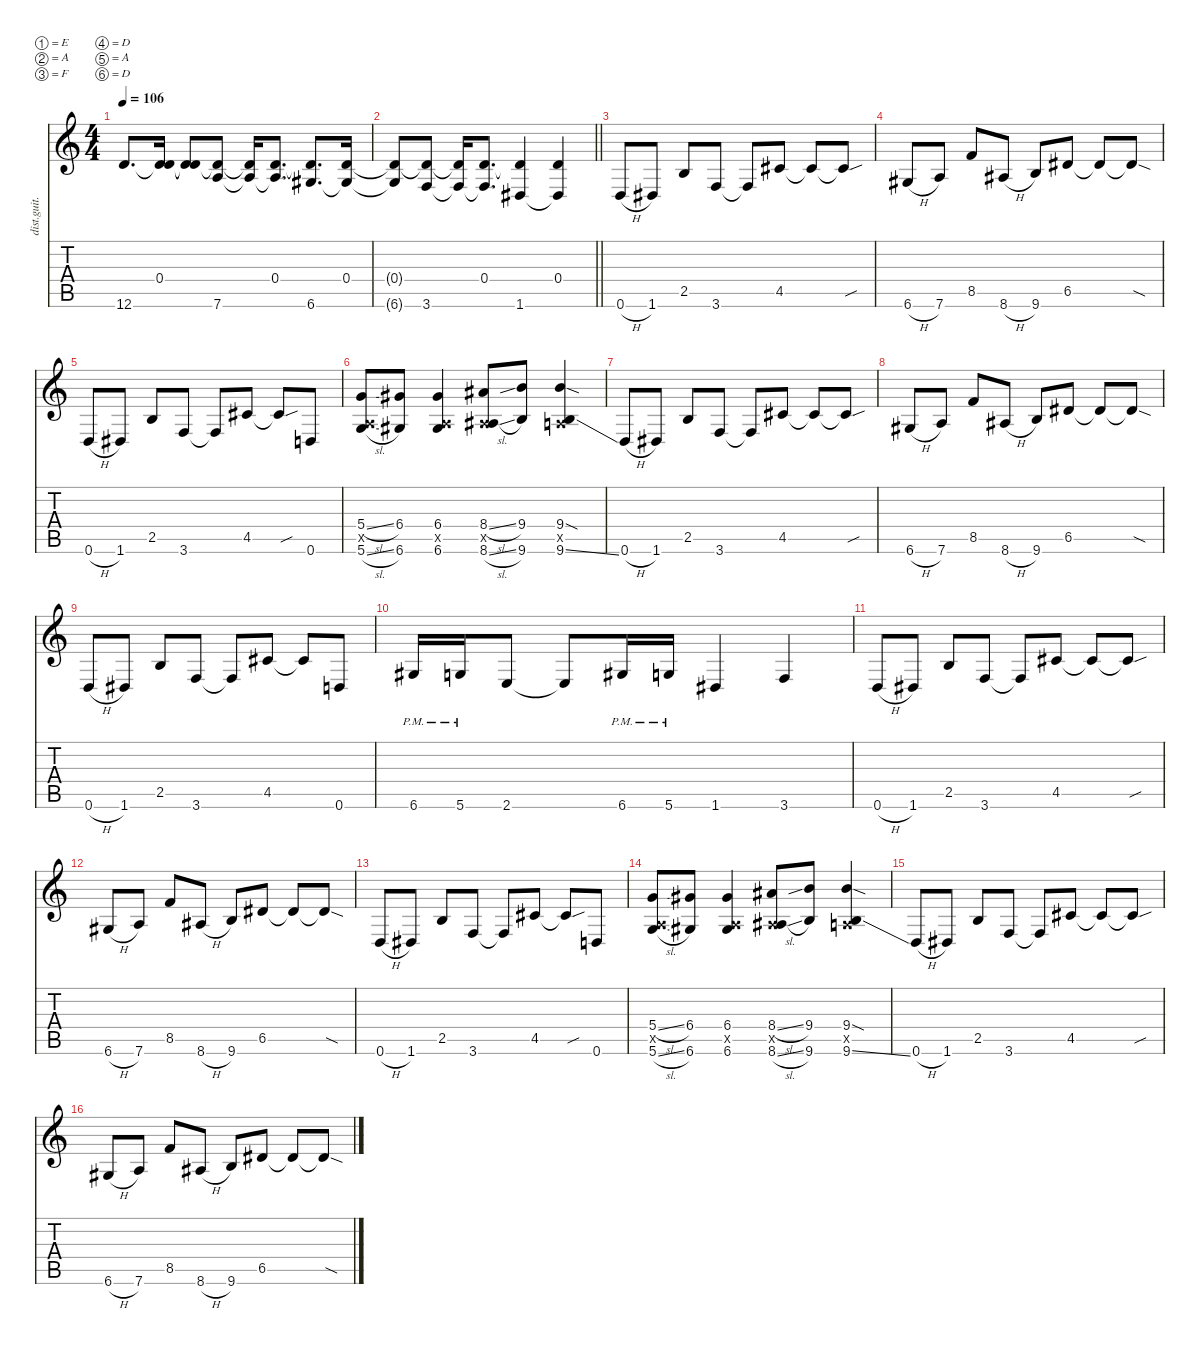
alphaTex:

\defaultSystemsLayout 4
\hideDynamics
\bracketExtendMode nobrackets
\otherSystemsTrackNameOrientation horizontal
\track ("Track 1" "dist.guit.") {instrument distortionguitar}
\staff {score tabs}
\tuning (E4 A3 F3 D3 A2 D2)
\ts (4 4)
\tempo 106
\clef g2
\ks c
12.6.8{d dy f beam Up} (0.4 12.6{t}).16{beam Up} (12.6{t} 0.4{t}).8{beam Up} (0.4{t} 7.6).8{beam Up} (0.4{t} 7.6{t}).16{beam Up} (0.4 7.6{t}).8{d beam Up} (0.4{t} 6.6{acc #}).8{d beam Up} (0.4 6.6{t acc #}).16{beam Up} |
\barLineRight lightlight
(0.4{t} 6.6{t acc #}).8{beam Up} (0.4{t} 3.6).8{beam Up} (0.4{t} 3.6{t}).16{beam Up} (0.4 3.6{t}).8{d beam Up} (0.4{t} 1.6{acc #}).4{beam Up} (0.4 1.6{t acc #}).4{beam Up} |
\section ("" "")
0.6{h}.8{beam Up} 1.6{acc #}.8{beam Up} 2.5.8{beam Up} 3.6.8{beam Up} 3.6{t}.8{beam Up} 4.5{acc #}.8{beam Up} 4.5{t acc #}.8{beam Up} 4.5{sou t acc #}.8{beam Up} |
6.6{h acc #}.8{beam Up} 7.6.8{beam Up} 8.5.8{beam Up} 8.6{h acc #}.8{beam Up} 9.6.8{beam Up} 6.5{acc #}.8{beam Up} 6.5{t acc #}.8{beam Up} 6.5{sod t acc #}.8{beam Up} |
0.6{h}.8{beam Up} 1.6{acc #}.8{beam Up} 2.5.8{beam Up} 3.6.8{beam Up} 3.6{t}.8{beam Up} 4.5{acc #}.8{beam Up} 4.5{sou t acc #}.8{beam Up} 0.6.8{beam Up} |
(5.4{sl} 0.5{x} 5.6{sl}).8{beam Up} (6.4{acc #} 6.6{acc #}).8{beam Up} (6.4{acc #} 0.5{x} 6.6{acc #}).4{beam Up} (8.4{sl acc #} 0.5{x} 8.6{sl acc #}).8{beam Up} (9.4 9.6).8{beam Up} (9.4{sod} 0.5{x} 9.6{ss}).4{beam Up} |
0.6{h}.8{beam Up} 1.6{acc #}.8{beam Up} 2.5.8{beam Up} 3.6.8{beam Up} 3.6{t}.8{beam Up} 4.5{acc #}.8{beam Up} 4.5{t acc #}.8{beam Up} 4.5{sou t acc #}.8{beam Up} |
6.6{h acc #}.8{beam Up} 7.6.8{beam Up} 8.5.8{beam Up} 8.6{h acc #}.8{beam Up} 9.6.8{beam Up} 6.5{acc #}.8{beam Up} 6.5{t acc #}.8{beam Up} 6.5{sod t acc #}.8{beam Up} |
0.6{h}.8{beam Up} 1.6{acc #}.8{beam Up} 2.5.8{beam Up} 3.6.8{beam Up} 3.6{t}.8{beam Up} 4.5{acc #}.8{beam Up} 4.5{t acc #}.8{beam Up} 0.6.8{beam Up} |
6.6{pm acc #}.16{beam Up} 5.6{pm}.16{beam Up} 2.6.8{beam Up} 2.6{t}.8{beam Up} 6.6{pm acc #}.16{beam Up} 5.6{pm}.16{beam Up} 1.6{acc #}.4{beam Up} 3.6.4{beam Up} |
0.6{h}.8{beam Up} 1.6{acc #}.8{beam Up} 2.5.8{beam Up} 3.6.8{beam Up} 3.6{t}.8{beam Up} 4.5{acc #}.8{beam Up} 4.5{t acc #}.8{beam Up} 4.5{sou t acc #}.8{beam Up} |
6.6{h acc #}.8{beam Up} 7.6.8{beam Up} 8.5.8{beam Up} 8.6{h acc #}.8{beam Up} 9.6.8{beam Up} 6.5{acc #}.8{beam Up} 6.5{t acc #}.8{beam Up} 6.5{sod t acc #}.8{beam Up} |
0.6{h}.8{beam Up} 1.6{acc #}.8{beam Up} 2.5.8{beam Up} 3.6.8{beam Up} 3.6{t}.8{beam Up} 4.5{acc #}.8{beam Up} 4.5{sou t acc #}.8{beam Up} 0.6.8{beam Up} |
(5.4{sl} 0.5{x} 5.6{sl}).8{beam Up} (6.4{acc #} 6.6{acc #}).8{beam Up} (6.4{acc #} 0.5{x} 6.6{acc #}).4{beam Up} (8.4{sl acc #} 0.5{x} 8.6{sl acc #}).8{beam Up} (9.4 9.6).8{beam Up} (9.4{sod} 0.5{x} 9.6{ss}).4{beam Up} |
0.6{h}.8{beam Up} 1.6{acc #}.8{beam Up} 2.5.8{beam Up} 3.6.8{beam Up} 3.6{t}.8{beam Up} 4.5{acc #}.8{beam Up} 4.5{t acc #}.8{beam Up} 4.5{sou t acc #}.8{beam Up} |
6.6{h acc #}.8{beam Up} 7.6.8{beam Up} 8.5.8{beam Up} 8.6{h acc #}.8{beam Up} 9.6.8{beam Up} 6.5{acc #}.8{beam Up} 6.5{t acc #}.8{beam Up} 6.5{sod t acc #}.8{beam Up}
